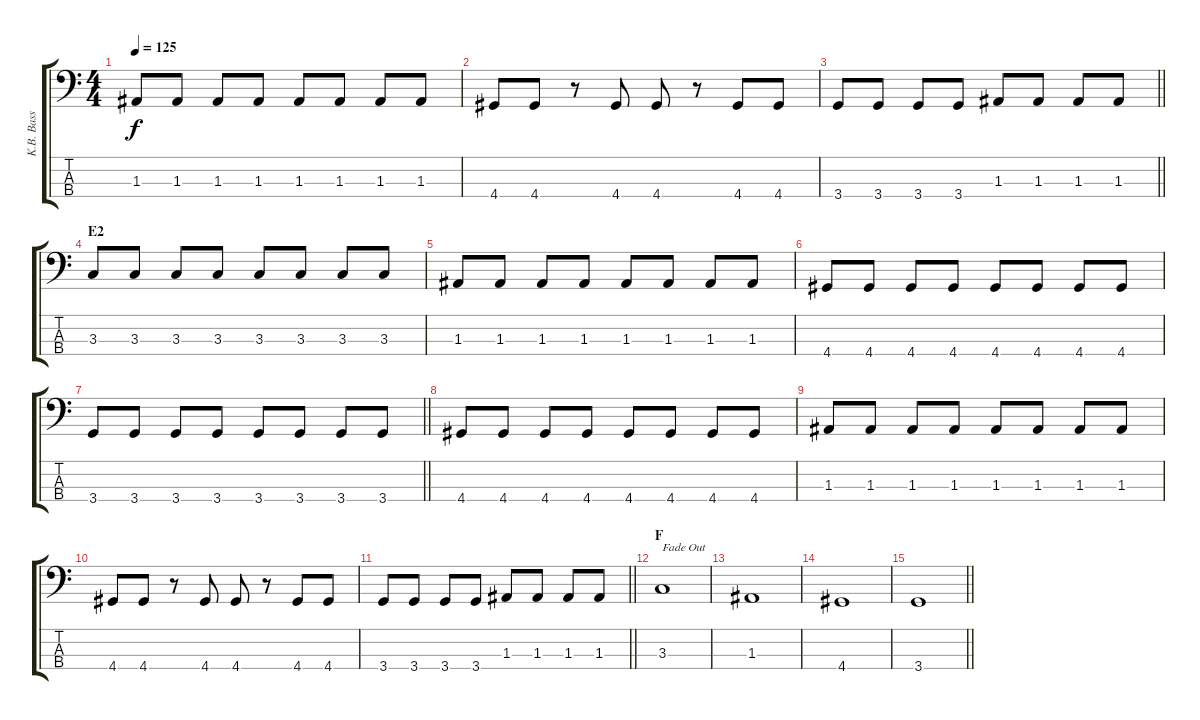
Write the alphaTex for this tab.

\track ("K.B. Bass" "K.B. Bass") {instrument electricbasspick}
\staff {score tabs}
\tuning (G2 D2 A1 E1) {hide}
\ts (4 4)
\tempo 125
\clef f4
\ks c
1.3.8{dy f} 1.3.8 1.3.8 1.3.8 1.3.8 1.3.8 1.3.8 1.3.8 |
4.4.8 4.4.8 r.8 4.4.8 4.4.8 r.8 4.4.8 4.4.8 |
\barLineRight lightlight
3.4.8 3.4.8 3.4.8 3.4.8 1.3.8 1.3.8 1.3.8 1.3.8 |
\section ("" "E2")
3.3.8 3.3.8 3.3.8 3.3.8 3.3.8 3.3.8 3.3.8 3.3.8 |
1.3.8 1.3.8 1.3.8 1.3.8 1.3.8 1.3.8 1.3.8 1.3.8 |
4.4.8 4.4.8 4.4.8 4.4.8 4.4.8 4.4.8 4.4.8 4.4.8 |
\barLineRight lightlight
3.4.8 3.4.8 3.4.8 3.4.8 3.4.8 3.4.8 3.4.8 3.4.8 |
4.4.8 4.4.8 4.4.8 4.4.8 4.4.8 4.4.8 4.4.8 4.4.8 |
1.3.8 1.3.8 1.3.8 1.3.8 1.3.8 1.3.8 1.3.8 1.3.8 |
4.4.8 4.4.8 r.8 4.4.8 4.4.8 r.8 4.4.8 4.4.8 |
\barLineRight lightlight
3.4.8 3.4.8 3.4.8 3.4.8 1.3.8 1.3.8 1.3.8 1.3.8 |
\section ("" "F")
3.3.1{txt "Fade Out"} |
1.3.1 |
4.4.1 |
\barLineRight lightlight
3.4.1
